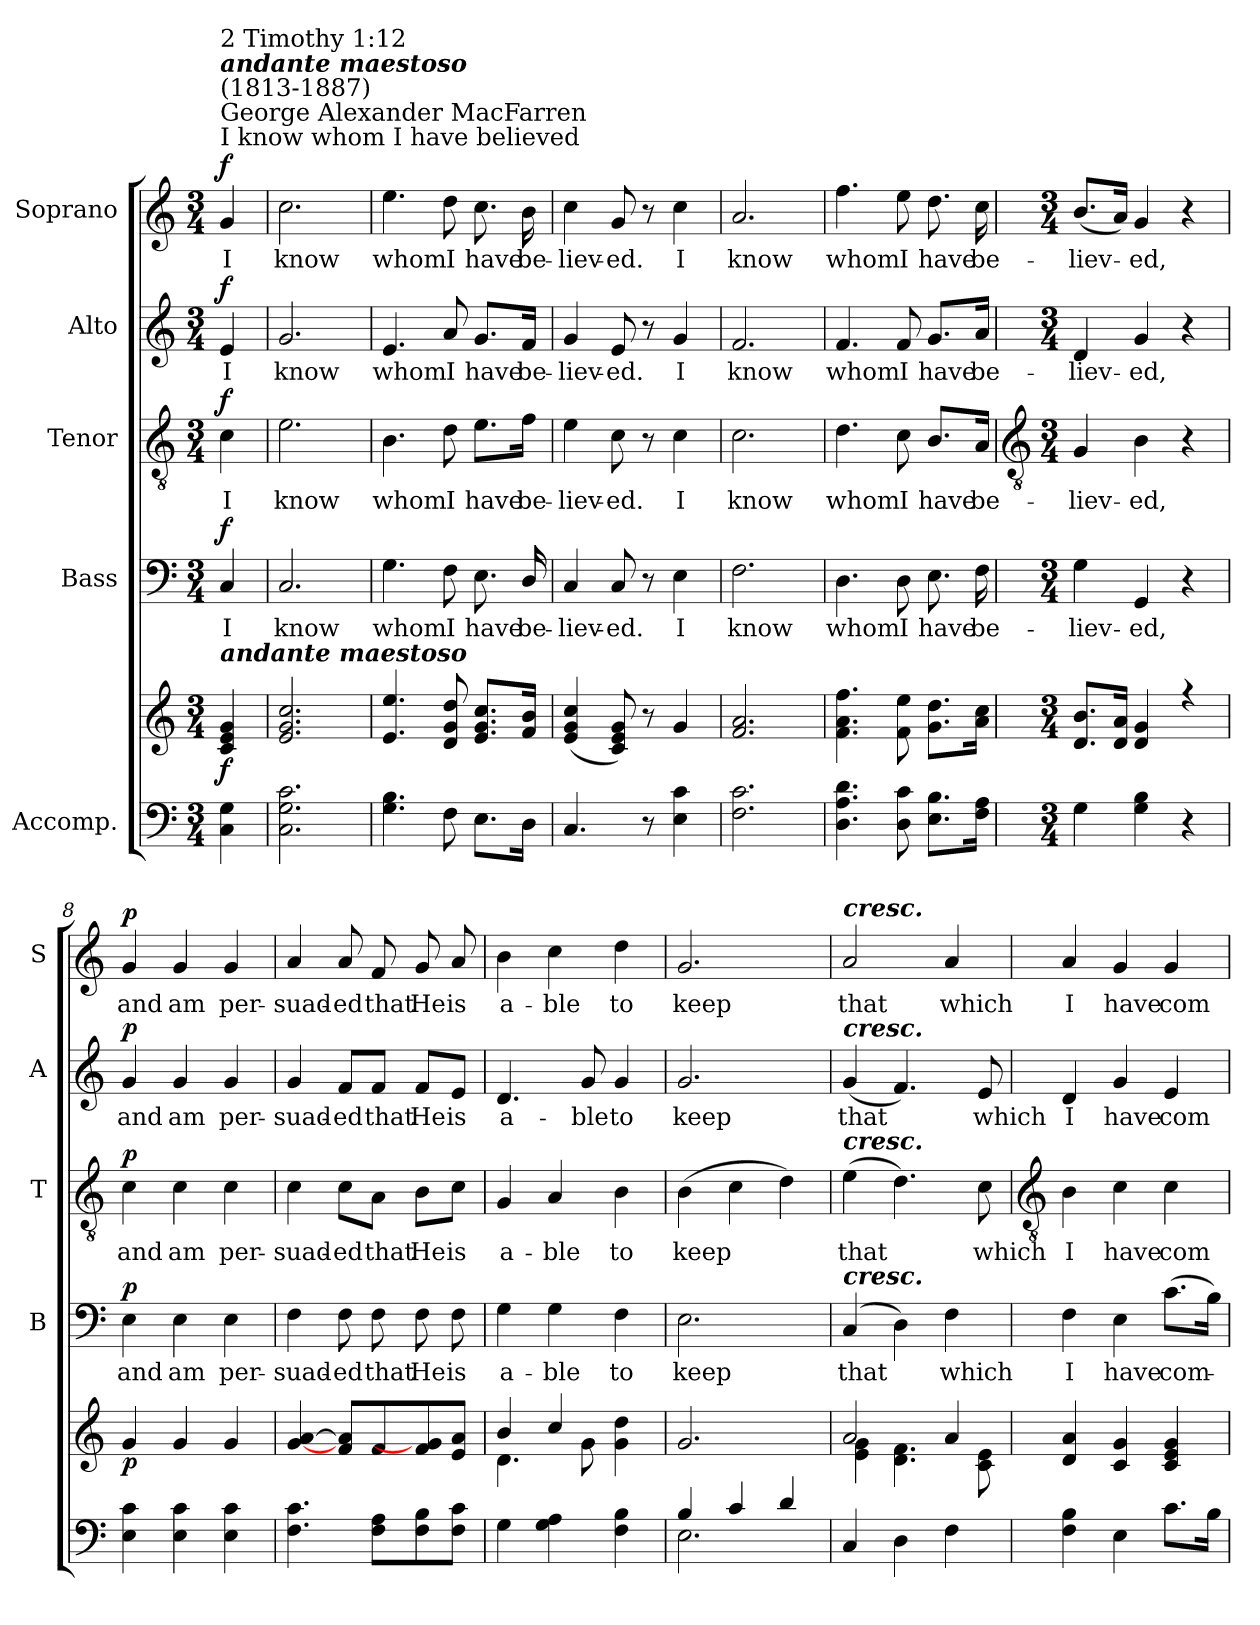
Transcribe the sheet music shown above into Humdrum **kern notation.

**kern	**kern	**dynam	**kern	**text	**dynam	**kern	**text	**dynam	**kern	**text	**dynam	**kern	**text	**dynam
*part5	*part5	*part5	*part4	*part4	*part4	*part3	*part3	*part3	*part2	*part2	*part2	*part1	*part1	*part1
*staff6	*staff5	*staff5/6	*staff4	*staff4	*staff4	*staff3	*staff3	*staff3	*staff2	*staff2	*staff2	*staff1	*staff1	*staff1
*I"Accomp.	*	*	*I"Bass	*	*	*I"Tenor	*	*	*I"Alto	*	*	*I"Soprano	*	*
*	*	*	*I'B	*	*	*I'T	*	*	*I'A	*	*	*I'S	*	*
*clefF4	*clefG2	*	*clefF4	*	*	*clefGv2	*	*	*clefG2	*	*	*clefG2	*	*
*k[]	*k[]	*	*k[]	*	*	*k[]	*	*	*k[]	*	*	*k[]	*	*
*M3/4	*M3/4	*	*M3/4	*	*	*M3/4	*	*	*M3/4	*	*	*M3/4	*	*
*MM72	*MM72	*	*MM72	*	*	*MM72	*	*	*MM72	*	*	*MM72	*	*
=1	=1	=1	=1	=1	=1	=1	=1	=1	=1	=1	=1	=1	=1	=1
!	!	!	!	!	!	!	!	!	!	!	!	!LO:TX:a:t=I know whom I have believed	!	!
!	!	!	!	!	!	!	!	!	!	!	!	!LO:TX:a:t=George Alexander MacFarren	!	!
!	!	!	!	!	!	!	!	!	!	!	!	!LO:TX:a:t=(1813-1887)	!	!
!	!	!	!	!	!	!	!	!	!	!	!	!LO:TX:a:Bi:t=andante maestoso	!	!
!	!	!	!	!	!	!	!	!	!	!	!	!LO:TX:a:t=2 Timothy 1&colon;12	!	!
!	!LO:TX:a:Bi:t=andante maestoso	!	!	!	!	!	!	!	!	!	!	!	!	!
!	!	!LO:DY:b	!	!LO:LY:b	!LO:DY:b	!	!LO:LY:b	!LO:DY:b	!	!LO:LY:b	!LO:DY:b	!	!LO:LY:b	!LO:DY:b
4C\ 4G\	4c/ 4e/ 4g/	f	4C/	I	f	4c\	I	f	4e/	I	f	4g/	I	f
=2	=2	=2	=2	=2	=2	=2	=2	=2	=2	=2	=2	=2	=2	=2
!	!	!	!	!LO:LY:b	!	!	!LO:LY:b	!	!	!LO:LY:b	!	!	!LO:LY:b	!
2.C\ 2.G\ 2.c\	2.e/ 2.g/ 2.cc/	.	2.C/	know	.	2.e\	know	.	2.g/	know	.	2.cc\	know	.
=3	=3	=3	=3	=3	=3	=3	=3	=3	=3	=3	=3	=3	=3	=3
!	!	!	!	!LO:LY:b	!	!	!LO:LY:b	!	!	!LO:LY:b	!	!	!LO:LY:b	!
4.G\ 4.B\	4.e/ 4.ee/	.	4.G\	whom	.	4.B\	whom	.	4.e/	whom	.	4.ee\	whom	.
!	!	!	!	!LO:LY:b	!	!	!LO:LY:b	!	!	!LO:LY:b	!	!	!LO:LY:b	!
8F\	8d/ 8g/ 8dd/	.	8F\	I	.	8d\	I	.	8a/	I	.	8dd\	I	.
!	!	!	!	!LO:LY:b	!	!	!LO:LY:b	!	!	!LO:LY:b	!	!	!LO:LY:b	!
8.E\L	8.e/ 8.g/ 8.cc/L	.	8.E\	have	.	8.e\L	have	.	8.g/L	have	.	8.cc\	have	.
!	!	!	!	!LO:LY:b	!	!	!LO:LY:b	!	!	!LO:LY:b	!	!	!LO:LY:b	!
16D\Jk	16f/ 16b/Jk	.	16D/	be-	.	16f\Jk	be-	.	16f/Jk	be-	.	16b\	be-	.
=4	=4	=4	=4	=4	=4	=4	=4	=4	=4	=4	=4	=4	=4	=4
!	!	!	!	!LO:LY:b	!	!	!LO:LY:b	!	!	!LO:LY:b	!	!	!LO:LY:b	!
4.C/	(<4e/ 4g/ 4cc/	.	4C/	-liev-	.	4e\	-liev-	.	4g/	-liev-	.	4cc\	-liev-	.
!	!	!	!	!LO:LY:b	!	!	!LO:LY:b	!	!	!LO:LY:b	!	!	!LO:LY:b	!
.	8c/ 8e/ 8g/)	.	8C/	-ed.	.	8c\	-ed.	.	8e/	-ed.	.	8g/	-ed.	.
8r	8r	.	8r	.	.	8r	.	.	8r	.	.	8r	.	.
!	!	!	!	!LO:LY:b	!	!	!LO:LY:b	!	!	!LO:LY:b	!	!	!LO:LY:b	!
4E\ 4c\	4g/	.	4E\	I	.	4c\	I	.	4g/	I	.	4cc\	I	.
=5	=5	=5	=5	=5	=5	=5	=5	=5	=5	=5	=5	=5	=5	=5
!	!	!	!	!LO:LY:b	!	!	!LO:LY:b	!	!	!LO:LY:b	!	!	!LO:LY:b	!
2.F\ 2.c\	2.f/ 2.a/	.	2.F\	know	.	2.c\	know	.	2.f/	know	.	2.a/	know	.
=6	=6	=6	=6	=6	=6	=6	=6	=6	=6	=6	=6	=6	=6	=6
!	!	!	!	!LO:LY:b	!	!	!LO:LY:b	!	!	!LO:LY:b	!	!	!LO:LY:b	!
4.D\ 4.A\ 4.d\	4.f\ 4.a\ 4.ff\	.	4.D\	whom	.	4.d\	whom	.	4.f/	whom	.	4.ff\	whom	.
!	!	!	!	!LO:LY:b	!	!	!LO:LY:b	!	!	!LO:LY:b	!	!	!LO:LY:b	!
8D\ 8c\	8f\ 8ee\	.	8D\	I	.	8c\	I	.	8f/	I	.	8ee\	I	.
!	!	!	!	!LO:LY:b	!	!	!LO:LY:b	!	!	!LO:LY:b	!	!	!LO:LY:b	!
8.E\ 8.B\L	8.g\ 8.dd\L	.	8.E\	have	.	8.B/L	have	.	8.g/L	have	.	8.dd\	have	.
!	!	!	!	!LO:LY:b	!	!	!LO:LY:b	!	!	!LO:LY:b	!	!	!LO:LY:b	!
16F\ 16A\Jk	16a\ 16cc\Jk	.	16F\	be-	.	16A/Jk	be-	.	16a/Jk	be-	.	16cc\	be-	.
!!LO:PB:g=z
=7	=7	=7	=7	=7	=7	=7	=7	=7	=7	=7	=7	=7	=7	=7
*	*	*	*	*	*	*clefGv2	*	*	*	*	*	*	*	*
*M3/4	*M3/4	*	*M3/4	*	*	*M3/4	*	*	*M3/4	*	*	*M3/4	*	*
*	*^	*	*	*	*	*	*	*	*	*	*	*	*	*
!	!	!	!	!	!LO:LY:b	!	!	!LO:LY:b	!	!	!LO:LY:b	!	!	!LO:LY:b	!
4G\	8.d/ 8.b/L	2.ryy	.	4G\	-liev-	.	4G/	-liev-	.	4d/	-liev-	.	(<8.b/L	-liev-	.
.	16d/ 16a/Jk	.	.	.	.	.	.	.	.	.	.	.	16a/Jk)	.	.
!	!	!	!	!	!LO:LY:b	!	!	!LO:LY:b	!	!	!LO:LY:b	!	!	!LO:LY:b	!
4G\ 4B\	4d/ 4g/	.	.	4GG/	-ed,	.	4B\	-ed,	.	4g/	-ed,	.	4g/	ed,	.
4r	4r	.	.	4r	.	.	4r	.	.	4r	.	.	4r	.	.
=8	=8	=8	=8	=8	=8	=8	=8	=8	=8	=8	=8	=8	=8	=8	=8
!	!	!	!LO:DY:b	!	!LO:LY:b	!LO:DY:b	!	!LO:LY:b	!LO:DY:b	!	!LO:LY:b	!LO:DY:b	!	!LO:LY:b	!LO:DY:b
4E\ 4c\	4g/	2.ryy	p	4E\	and	p	4c\	and	p	4g/	and	p	4g/	and	p
!	!	!	!	!	!LO:LY:b	!	!	!LO:LY:b	!	!	!LO:LY:b	!	!	!LO:LY:b	!
4E\ 4c\	4g/	.	.	4E\	am	.	4c\	am	.	4g/	am	.	4g/	am	.
!	!	!	!	!	!LO:LY:b	!	!	!LO:LY:b	!	!	!LO:LY:b	!	!	!LO:LY:b	!
4E\ 4c\	4g/	.	.	4E\	per-	.	4c\	per-	.	4g/	per-	.	4g/	per-	.
=9	=9	=9	=9	=9	=9	=9	=9	=9	=9	=9	=9	=9	=9	=9	=9
!	!	!	!	!	!LO:LY:b	!	!	!LO:LY:b	!	!	!LO:LY:b	!	!	!LO:LY:b	!
4.F\ 4.c\	[4g/ [4a/	2ryy	.	4F\	-suad-	.	4c\	-suad-	.	4g/	-suad-	.	4a/	-suad-	.
!	!	!	!	!	!LO:LY:b	!	!	!LO:LY:b	!	!	!LO:LY:b	!	!	!LO:LY:b	!
.	8f/ 8a/]L	.	.	8F\	-ed	.	8c\L	-ed	.	8f/L	-ed	.	8a/	-ed	.
!	!	!	!	!	!LO:LY:b	!	!	!LO:LY:b	!	!	!LO:LY:b	!	!	!LO:LY:b	!
8F\ 8A\L	8f/	.	.	8F\	that	.	8A\J	that	.	8f/J	that	.	8f/	that	.
!	!	!	!	!	!LO:LY:b	!	!	!LO:LY:b	!	!	!LO:LY:b	!	!	!LO:LY:b	!
8F\ 8B\	8f/ 8g/]	8ryy	.	8F\	He	.	8B\L	He	.	8f/L	He	.	8g/	He	.
!	!	!	!	!	!LO:LY:b	!	!	!LO:LY:b	!	!	!LO:LY:b	!	!	!LO:LY:b	!
8F\ 8c\J	8e/ 8a/J	8ryy	.	8F\	is	.	8c\J	is	.	8e/J	is	.	8a/	is	.
=10	=10	=10	=10	=10	=10	=10	=10	=10	=10	=10	=10	=10	=10	=10	=10
!	!	!	!	!	!LO:LY:b	!	!	!LO:LY:b	!	!	!LO:LY:b	!	!	!LO:LY:b	!
4G\	4b/	4.d\	.	4G\	a-	.	4G/	a-	.	4.d/	a-	.	4b\	a-	.
!	!	!	!	!	!LO:LY:b	!	!	!LO:LY:b	!	!	!	!	!	!LO:LY:b	!
4G\ 4A\	4cc/	.	.	4G\	-ble	.	4A/	-ble	.	.	.	.	4cc\	-ble	.
!	!	!	!	!	!	!	!	!	!	!	!LO:LY:b	!	!	!	!
.	.	8g\	.	.	.	.	.	.	.	8g/	-ble	.	.	.	.
!	!	!	!	!	!LO:LY:b	!	!	!LO:LY:b	!	!	!LO:LY:b	!	!	!LO:LY:b	!
4F\ 4B\	4g\ 4dd\	4ryy	.	4F\	to	.	4B\	to	.	4g/	to	.	4dd\	to	.
=11	=11	=11	=11	=11	=11	=11	=11	=11	=11	=11	=11	=11	=11	=11	=11
*^	*	*	*	*	*	*	*	*	*	*	*	*	*	*	*
!	!	!	!	!	!	!LO:LY:b	!	!	!LO:LY:b	!	!	!LO:LY:b	!	!	!LO:LY:b	!
*	*	*v	*v	*	*	*	*	*	*	*	*	*	*	*	*	*
4B/	2.E\	2.g/	.	2.E\	keep	.	(>4B\	keep	.	2.g/	keep	.	2.g/	keep	.
4c/	.	.	.	.	.	.	4c\	.	.	.	.	.	.	.	.
4d/	.	.	.	.	.	.	4d\)	.	.	.	.	.	.	.	.
*v	*v	*	*	*	*	*	*	*	*	*	*	*	*	*	*
=12	=12	=12	=12	=12	=12	=12	=12	=12	=12	=12	=12	=12	=12	=12
*	*^	*	*	*	*	*	*	*	*	*	*	*	*	*
!	!	!	!	!	!	!	!	!	!	!	!	!	!LO:TX:a:Bi:t=cresc.	!	!
!	!	!	!	!	!	!	!	!	!	!LO:TX:a:Bi:t=cresc.	!	!	!	!	!
!	!	!	!	!	!	!	!LO:TX:a:Bi:t=cresc.	!	!	!	!	!	!	!	!
!	!	!	!	!LO:TX:a:Bi:t=cresc.	!	!	!	!	!	!	!	!	!	!	!
!	!	!	!	!	!LO:LY:b	!	!	!LO:LY:b	!	!	!LO:LY:b	!	!	!LO:LY:b	!
4C/	2a/	4e\ 4g\	.	(<4C/	that	.	(>4e\	that	.	(<4g/	that	.	2a/	that	.
4D\	.	4.d\ 4.f\	.	4D\)	.	.	4.d\)	.	.	4.f/)	.	.	.	.	.
!	!	!	!	!	!LO:LY:b	!	!	!	!	!	!	!	!	!LO:LY:b	!
4F\	4a/	.	.	4F\	which	.	.	.	.	.	.	.	4a/	which	.
!	!	!	!	!	!	!	!	!LO:LY:b	!	!	!LO:LY:b	!	!	!	!
.	.	8c\ 8e\	.	.	.	.	8c\	which	.	8e/	which	.	.	.	.
!!LO:LB:g=z
=13	=13	=13	=13	=13	=13	=13	=13	=13	=13	=13	=13	=13	=13	=13	=13
*	*	*	*	*	*	*	*clefGv2	*	*	*	*	*	*	*	*
!	!	!	!	!	!LO:LY:b	!	!	!LO:LY:b	!	!	!LO:LY:b	!	!	!LO:LY:b	!
4F\ 4B\	4d/ 4a/	2.ryy	.	4F\	I	.	4B\	I	.	4d/	I	.	4a/	I	.
!	!	!	!	!	!LO:LY:b	!	!	!LO:LY:b	!	!	!LO:LY:b	!	!	!LO:LY:b	!
4E\	4c/ 4g/	.	.	4E\	have	.	4c\	have	.	4g/	have	.	4g/	have	.
!	!	!	!	!	!LO:LY:b	!	!	!LO:LY:b	!	!	!LO:LY:b	!	!	!LO:LY:b	!
8.c\L	4c/ 4e/ 4g/	.	.	(>8.c\L	com-	.	4c\	com-	.	4e/	com-	.	4g/	com-	.
16B\Jk	.	.	.	16B\Jk)	.	.	.	.	.	.	.	.	.	.	.
*	*v	*v	*	*	*	*	*	*	*	*	*	*	*	*	*
=	=	=	=	=	=	=	=	=	=	=	=	=	=	=
*-	*-	*-	*-	*-	*-	*-	*-	*-	*-	*-	*-	*-	*-	*-
